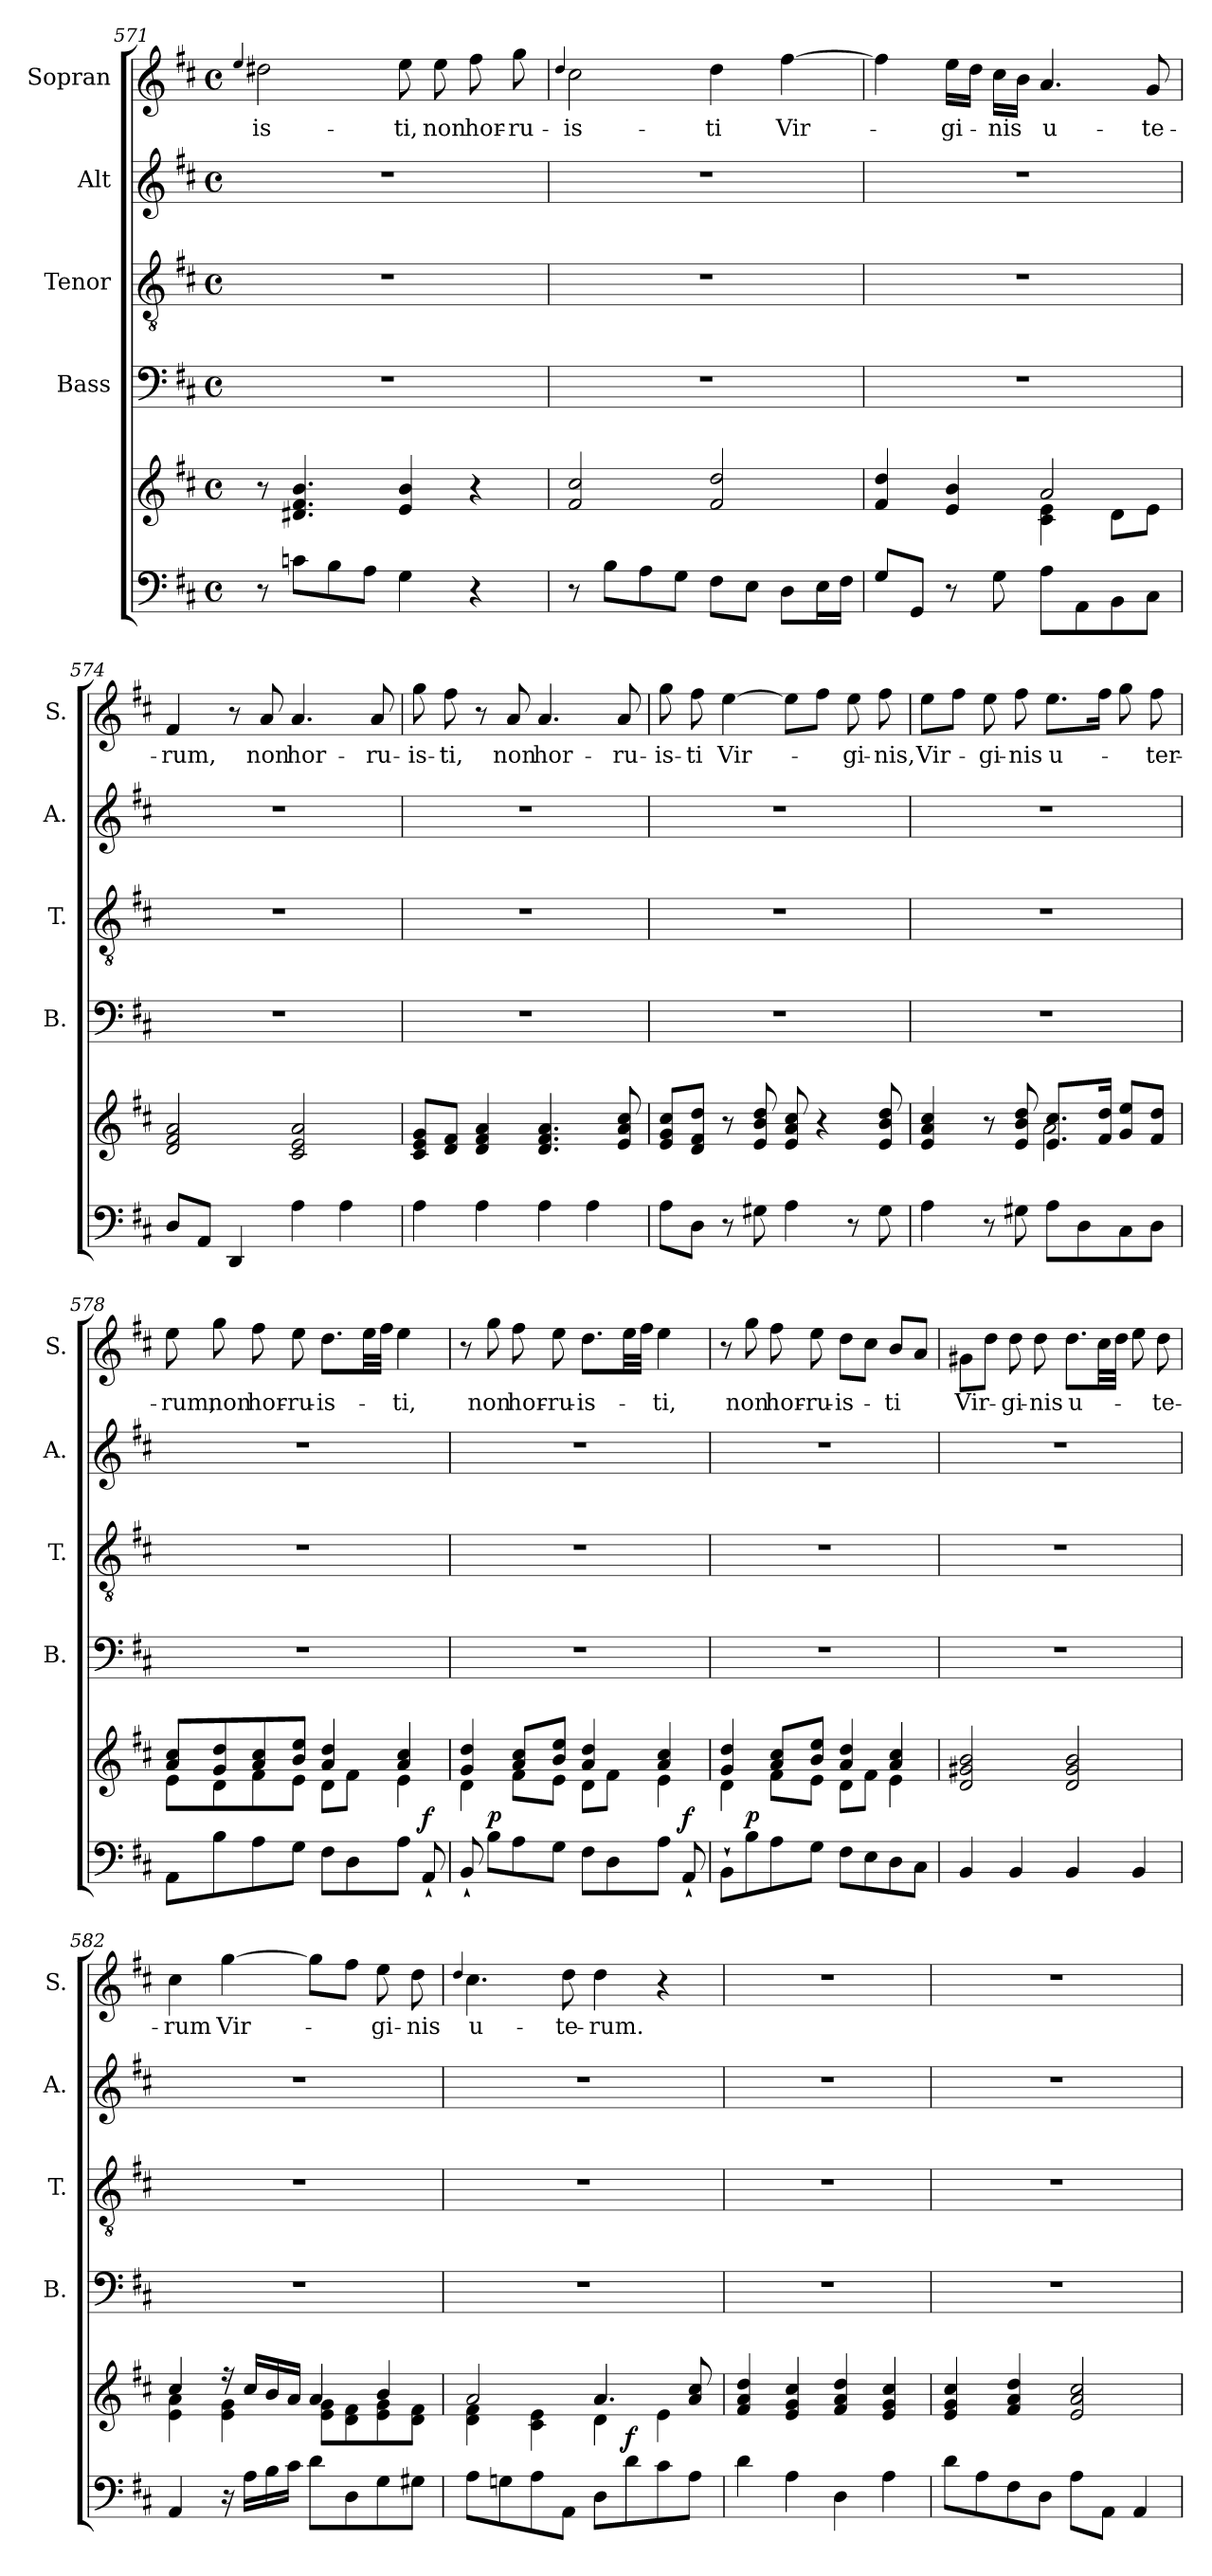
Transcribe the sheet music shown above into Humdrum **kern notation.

**kern	**kern	**dynam	**kern	**kern	**kern	**kern	**text
*part5	*part5	*part5	*part4	*part3	*part2	*part1	*part1
*staff6	*staff5	*staff5/6	*staff4	*staff3	*staff2	*staff1	*staff1
*	*	*	*I"Bass	*I"Tenor	*I"Alt	*I"Sopran	*
*	*	*	*I'B.	*I'T.	*I'A.	*I'S.	*
*clefF4	*clefG2	*	*clefF4	*clefGv2	*clefG2	*clefG2	*
*k[f#c#]	*k[f#c#]	*	*k[f#c#]	*k[f#c#]	*k[f#c#]	*k[f#c#]	*
*D:	*D:	*	*D:	*D:	*D:	*D:	*
*M4/4	*M4/4	*	*M4/4	*M4/4	*M4/4	*M4/4	*
*met(c)	*met(c)	*	*met(c)	*met(c)	*met(c)	*met(c)	*
=571	=571	=571	=571	=571	=571	=571	=571
.	.	.	.	.	.	4qqee/	.
!	!	!	!	!	!	!	!LO:LY:b
8r	8r	.	1r	1r	1r	2dd#X\	-is-
8cn\L	4.d#X/ 4.f#/ 4.b/	.	.	.	.	.	.
8B\	.	.	.	.	.	.	.
8A\J	.	.	.	.	.	.	.
!	!	!	!	!	!	!	!LO:LY:b
4G\	4e/ 4b/	.	.	.	.	8ee\	-ti,
!	!	!	!	!	!	!	!LO:LY:b
.	.	.	.	.	.	8ee\	non
!	!	!	!	!	!	!	!LO:LY:b
4r	4r	.	.	.	.	8ff#\	hor-
!	!	!	!	!	!	!	!LO:LY:b
.	.	.	.	.	.	8gg\	-ru-
=572	=572	=572	=572	=572	=572	=572	=572
.	.	.	.	.	.	4qqdd/	.
!	!	!	!	!	!	!	!LO:LY:b
8r	2f#/ 2cc#/	.	1r	1r	1r	2cc#\	-is-
8B\L	.	.	.	.	.	.	.
8A\	.	.	.	.	.	.	.
8G\J	.	.	.	.	.	.	.
!	!	!	!	!	!	!	!LO:LY:b
8F#\L	2f#/ 2dd/	.	.	.	.	4dd\	-ti
8E\J	.	.	.	.	.	.	.
!	!	!	!	!	!	!	!LO:LY:b
8D\L	.	.	.	.	.	[4ff#\	Vir-
16E\L	.	.	.	.	.	.	.
16F#\JJ	.	.	.	.	.	.	.
=573	=573	=573	=573	=573	=573	=573	=573
*	*^	*	*	*	*	*	*
8G/L	4f#/ 4dd/	2ryy	.	1r	1r	1r	4ff#\]	.
8GG/J	.	.	.	.	.	.	.	.
!	!	!	!	!	!	!	!	!LO:LY:b
8r	4e/ 4b/	.	.	.	.	.	16ee\LL	-gi-
.	.	.	.	.	.	.	16dd\JJ	.
!	!	!	!	!	!	!	!	!LO:LY:b
8G\	.	.	.	.	.	.	16cc#\LL	-nis
.	.	.	.	.	.	.	16b\JJ	.
!	!	!	!	!	!	!	!	!LO:LY:b
8A\L	2a/	4c#\ 4e\	.	.	.	.	4.a/	u-
8AA\	.	.	.	.	.	.	.	.
8BB\	.	8d\L	.	.	.	.	.	.
!	!	!	!	!	!	!	!	!LO:LY:b
8C#\J	.	8e\J	.	.	.	.	8g/	-te-
=574	=574	=574	=574	=574	=574	=574	=574	=574
!	!	!	!	!	!	!	!	!LO:LY:b
*	*v	*v	*	*	*	*	*	*
8D/L	2d/ 2f#/ 2a/	.	1r	1r	1r	4f#/	-rum,
8AA/J	.	.	.	.	.	.	.
4DD/	.	.	.	.	.	8r	.
!	!	!	!	!	!	!	!LO:LY:b
.	.	.	.	.	.	8a/	non
!	!	!	!	!	!	!	!LO:LY:b
4A\	2c#/ 2e/ 2a/	.	.	.	.	4.a/	hor-
4A\	.	.	.	.	.	.	.
!	!	!	!	!	!	!	!LO:LY:b
.	.	.	.	.	.	8a/	-ru-
!!LO:LB:g=z
=575	=575	=575	=575	=575	=575	=575	=575
!	!	!	!	!	!	!	!LO:LY:b
4A\	8c#/ 8e/ 8g/L	.	1r	1r	1r	8gg\	-is-
!	!	!	!	!	!	!	!LO:LY:b
.	8d/ 8f#/J	.	.	.	.	8ff#\	-ti,
4A\	4d/ 4f#/ 4a/	.	.	.	.	8r	.
!	!	!	!	!	!	!	!LO:LY:b
.	.	.	.	.	.	8a/	non
!	!	!	!	!	!	!	!LO:LY:b
4A\	4.d/ 4.f#/ 4.a/	.	.	.	.	4.a/	hor-
4A\	.	.	.	.	.	.	.
!	!	!	!	!	!	!	!LO:LY:b
.	8e/ 8a/ 8cc#/	.	.	.	.	8a/	-ru-
=576	=576	=576	=576	=576	=576	=576	=576
!	!	!	!	!	!	!	!LO:LY:b
8A\L	8e/ 8g/ 8cc#/L	.	1r	1r	1r	8gg\	-is-
!	!	!	!	!	!	!	!LO:LY:b
8D\J	8d/ 8f#/ 8dd/J	.	.	.	.	8ff#\	-ti
!	!	!	!	!	!	!	!LO:LY:b
8r	8r	.	.	.	.	[4ee\	Vir-
8G#X\	8e/ 8b/ 8dd/	.	.	.	.	.	.
4A\	8e/ 8a/ 8cc#/	.	.	.	.	8ee\L]	.
.	4r	.	.	.	.	8ff#\J	.
!	!	!	!	!	!	!	!LO:LY:b
8r	.	.	.	.	.	8ee\	-gi-
!	!	!	!	!	!	!	!LO:LY:b
8G#\	8e/ 8b/ 8dd/	.	.	.	.	8ff#\	-nis,
=577	=577	=577	=577	=577	=577	=577	=577
*	*^	*	*	*	*	*	*
!	!	!	!	!	!	!	!	!LO:LY:b
4A\	4e/ 4a/ 4cc#/	2ryy	.	1r	1r	1r	8ee\L	Vir-
.	.	.	.	.	.	.	8ff#\J	.
!	!	!	!	!	!	!	!	!LO:LY:b
8r	8r	.	.	.	.	.	8ee\	-gi-
!	!	!	!	!	!	!	!	!LO:LY:b
8G#X\	8e/ 8b/ 8dd/	.	.	.	.	.	8ff#\	-nis
!	!	!	!	!	!	!	!	!LO:LY:b
8A\L	8.e/ 8.cc#/L	2a\	.	.	.	.	8.ee\L	u-
8D\	.	.	.	.	.	.	.	.
.	16f#/ 16dd/Jk	.	.	.	.	.	16ff#\Jk	.
8C#\	8g/ 8ee/L	.	.	.	.	.	8gg\	.
!	!	!	!	!	!	!	!	!LO:LY:b
8D\J	8f#/ 8dd/J	.	.	.	.	.	8ff#\	-ter-
=578	=578	=578	=578	=578	=578	=578	=578	=578
!	!	!	!	!	!	!	!	!LO:LY:b
8AA\L	8a/ 8cc#/L	8e\L	.	1r	1r	1r	8ee\	-rum,
!	!	!	!	!	!	!	!	!LO:LY:b
8B\	8g/ 8dd/	8d\	.	.	.	.	8gg\	non
!	!	!	!	!	!	!	!	!LO:LY:b
8A\	8a/ 8cc#/	8f#\	.	.	.	.	8ff#\	hor-
!	!	!	!	!	!	!	!	!LO:LY:b
8G\J	8b/ 8ee/J	8e\J	.	.	.	.	8ee\	-ru-
!	!	!	!	!	!	!	!	!LO:LY:b
8F#\L	4a/ 4dd/	8d\L	.	.	.	.	8.dd\L	-is-
8D\	.	8f#\J	.	.	.	.	.	.
.	.	.	.	.	.	.	32ee\LL	.
.	.	.	.	.	.	.	32ff#\JJJ	.
!	!	!	!	!	!	!	!	!LO:LY:b
8A\J	4a/ 4cc#/	4e\	.	.	.	.	4ee\	-ti,
!	!	!	!LO:DY:a=2	!	!	!	!	!
8AA`</	.	.	f	.	.	.	.	.
=579	=579	=579	=579	=579	=579	=579	=579	=579
8BB`</	4g/ 4dd/	4d\	.	1r	1r	1r	8r	.
!	!	!	!LO:DY:a=2	!	!	!	!	!LO:LY:b
8B\L	.	.	p	.	.	.	8gg\	non
!	!	!	!	!	!	!	!	!LO:LY:b
8A\	8a/ 8cc#/L	8f#\L	.	.	.	.	8ff#\	hor-
!	!	!	!	!	!	!	!	!LO:LY:b
8G\J	8b/ 8ee/J	8e\J	.	.	.	.	8ee\	-ru-
!	!	!	!	!	!	!	!	!LO:LY:b
8F#\L	4a/ 4dd/	8d\L	.	.	.	.	8.dd\L	-is-
8D\	.	8f#\J	.	.	.	.	.	.
.	.	.	.	.	.	.	32ee\LL	.
.	.	.	.	.	.	.	32ff#\JJJ	.
!	!	!	!	!	!	!	!	!LO:LY:b
8A\J	4a/ 4cc#/	4e\	.	.	.	.	4ee\	-ti,
!	!	!	!LO:DY:a=2	!	!	!	!	!
8AA`</	.	.	f	.	.	.	.	.
!!LO:PB:g=z
=580	=580	=580	=580	=580	=580	=580	=580	=580
8BB`>\L	4g/ 4dd/	4d\	.	1r	1r	1r	8r	.
!	!	!	!LO:DY:a=2	!	!	!	!	!LO:LY:b
8B\	.	.	p	.	.	.	8gg\	non
!	!	!	!	!	!	!	!	!LO:LY:b
8A\	8a/ 8cc#/L	8f#\L	.	.	.	.	8ff#\	hor-
!	!	!	!	!	!	!	!	!LO:LY:b
8G\J	8b/ 8ee/J	8e\J	.	.	.	.	8ee\	-ru-
!	!	!	!	!	!	!	!	!LO:LY:b
8F#\L	4a/ 4dd/	8d\L	.	.	.	.	8dd\L	-is-
8E\	.	8f#\J	.	.	.	.	8cc#\J	.
!	!	!	!	!	!	!	!	!LO:LY:b
8D\	4a/ 4cc#/	4e\	.	.	.	.	8b/L	-ti
8C#\J	.	.	.	.	.	.	8a/J	.
*	*v	*v	*	*	*	*	*	*
=581	=581	=581	=581	=581	=581	=581	=581
!	!	!	!	!	!	!	!LO:LY:b
4BB/	2d/ 2g#X/ 2b/	.	1r	1r	1r	8g#X\L	Vir-
.	.	.	.	.	.	8dd\J	.
!	!	!	!	!	!	!	!LO:LY:b
4BB/	.	.	.	.	.	8dd\	-gi-
!	!	!	!	!	!	!	!LO:LY:b
.	.	.	.	.	.	8dd\	-nis
!	!	!	!	!	!	!	!LO:LY:b
4BB/	2d/ 2g#/ 2b/	.	.	.	.	8.dd\L	u-
.	.	.	.	.	.	32cc#\LL	.
.	.	.	.	.	.	32dd\JJJ	.
4BB/	.	.	.	.	.	8ee\	.
!	!	!	!	!	!	!	!LO:LY:b
.	.	.	.	.	.	8dd\	-te-
=582	=582	=582	=582	=582	=582	=582	=582
*	*^	*	*	*	*	*	*
!	!	!	!	!	!	!	!	!LO:LY:b
4AA/	4cc#/	4e\ 4a\	.	1r	1r	1r	4cc#\	-rum
!	!	!	!	!	!	!	!	!LO:LY:b
16r	16rff	4e\ 4g\	.	.	.	.	[4gg\	Vir-
16A\LL	16cc#/LL	.	.	.	.	.	.	.
16B\	16b/	.	.	.	.	.	.	.
16c#\JJ	16a/JJ	.	.	.	.	.	.	.
8d\L	4a/	8e\ 8g\L	.	.	.	.	8gg\L]	.
8D\	.	8d\ 8f#\	.	.	.	.	8ff#\J	.
!	!	!	!	!	!	!	!	!LO:LY:b
8G\	4b/	8e\ 8g\	.	.	.	.	8ee\	-gi-
!	!	!	!	!	!	!	!	!LO:LY:b
8G#X\J	.	8d\ 8f#\J	.	.	.	.	8dd\	-nis
=583	=583	=583	=583	=583	=583	=583	=583	=583
.	.	.	.	.	.	.	4qqdd/	.
!	!	!	!	!	!	!	!	!LO:LY:b
8A\L	2a/	4d\ 4f#\	.	1r	1r	1r	4.cc#\	u-
8Gn\	.	.	.	.	.	.	.	.
8A\	.	4c#\ 4e\	.	.	.	.	.	.
!	!	!	!	!	!	!	!	!LO:LY:b
8AA\J	.	.	.	.	.	.	8dd\	-te-
!	!	!	!	!	!	!	!	!LO:LY:b
8D\L	4.a/	4d\	.	.	.	.	4dd\	-rum.
!	!	!	!LO:DY:a=2	!	!	!	!	!
8d\	.	.	f	.	.	.	.	.
8c#\	.	4e\	.	.	.	.	4r	.
8A\J	8a/ 8cc#/	.	.	.	.	.	.	.
*	*v	*v	*	*	*	*	*	*
=584	=584	=584	=584	=584	=584	=584	=584
4d\	4f#/ 4a/ 4dd/	.	1r	1r	1r	1r	.
4A\	4e/ 4g/ 4cc#/	.	.	.	.	.	.
4D\	4f#/ 4a/ 4dd/	.	.	.	.	.	.
4A\	4e/ 4g/ 4cc#/	.	.	.	.	.	.
=585	=585	=585	=585	=585	=585	=585	=585
8d\L	4e/ 4g/ 4cc#/	.	1r	1r	1r	1r	.
8A\	.	.	.	.	.	.	.
8F#\	4f#/ 4a/ 4dd/	.	.	.	.	.	.
8D\J	.	.	.	.	.	.	.
8A\L	2e/ 2a/ 2cc#/	.	.	.	.	.	.
8AA\J	.	.	.	.	.	.	.
4AA/	.	.	.	.	.	.	.
=	=	=	=	=	=	=	=
*-	*-	*-	*-	*-	*-	*-	*-
